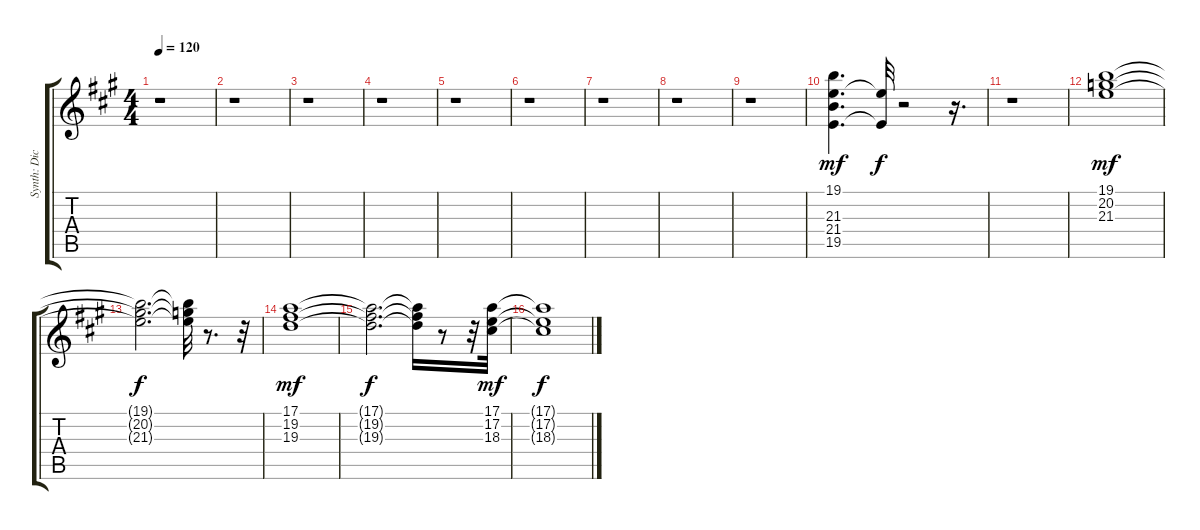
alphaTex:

\track ("Synth: Dick Sims" "Synth: Dic") {instrument stringensemble1}
\staff {score tabs}
\tuning (E4 B3 G3 D3 A2 E2) {hide}
\ts (4 4)
\tempo 120
\clef g2
\ks a
r.1{dy mf} |
r.1 |
r.1 |
r.1 |
r.1 |
r.1 |
r.1 |
r.1 |
r.1 |
(19.1 21.3 21.4 19.5).4{d volume 12} (21.3{t} 19.5{t}).32{dy f} r.2 r.16{d} |
r.1 |
(19.1 20.2 21.3).1{dy mf volume 10} |
(19.1{t} 20.2{t} 21.3{t}).2{d dy f} (19.1{t} 20.2{t} 21.3{t}).32 r.8{d} r.32 |
(17.1 19.2 19.3).1{dy mf volume 10} |
(17.1{t} 19.2{t} 19.3{t}).2{d dy f} (17.1{t} 19.2{t} 19.3{t}).16 r.8 r.32 (17.1 17.2 18.3).32{dy mf} |
(17.1{t} 17.2{t} 18.3{t}).1{dy f}
